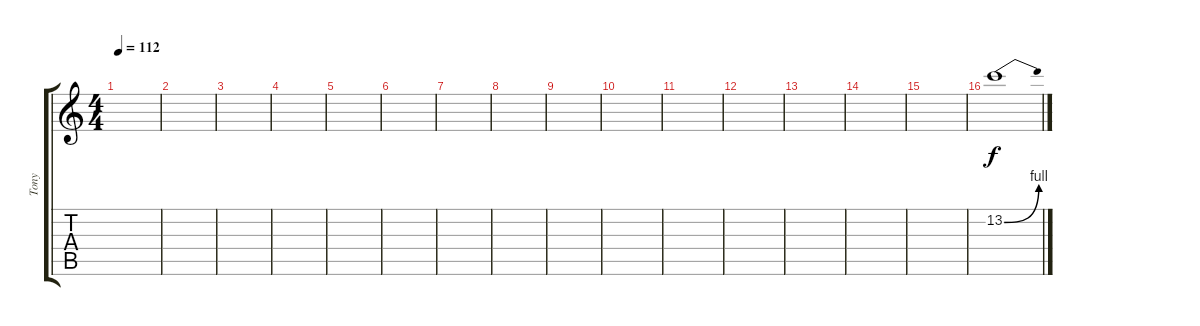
\track ("Tony" "Tony") {instrument distortionguitar}
\staff {score tabs}
\tuning (E4 B3 G3 D3 A2 E2) {hide}
\ts (4 4)
\tempo 112
\clef g2
\ks c
|
|
|
|
|
|
|
|
|
|
|
|
|
|
|
13.2{be (bend 0 0 60 4)}.1
